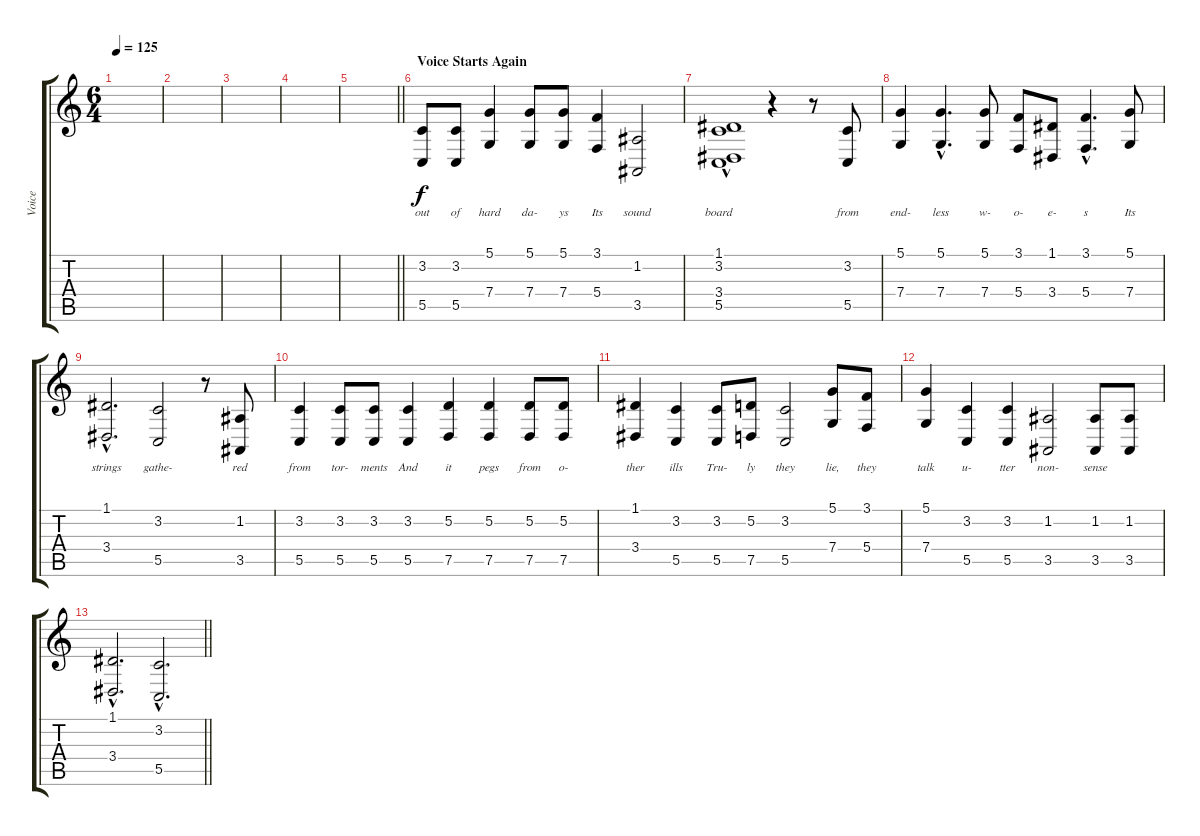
\track ("Voice" "Voice") {instrument lead2sawtooth}
\staff {score tabs}
\tuning (D4 A3 F3 C3 G2 D2) {hide}
\ts (6 4)
\tempo 125
\clef g2
\ks c
|
|
|
|
\barLineRight lightlight
|
\section ("" "Voice Starts Again")
(3.2 5.5).8{lyrics (0 "out") lyrics (1 "") lyrics (2 "") lyrics (3 "") lyrics (4 "") volume 14} (3.2 5.5).8{lyrics (0 "of") lyrics (1 "") lyrics (2 "") lyrics (3 "") lyrics (4 "")} (5.1 7.4).4{lyrics (0 "hard") lyrics (1 "") lyrics (2 "") lyrics (3 "") lyrics (4 "")} (5.1 7.4).8{lyrics (0 "da-") lyrics (1 "") lyrics (2 "") lyrics (3 "") lyrics (4 "")} (5.1 7.4).8{lyrics (0 "ys") lyrics (1 "") lyrics (2 "") lyrics (3 "") lyrics (4 "")} (3.1 5.4).4{lyrics (0 "Its") lyrics (1 "") lyrics (2 "") lyrics (3 "") lyrics (4 "")} (1.2 3.5).2{lyrics (0 "sound") lyrics (1 "") lyrics (2 "") lyrics (3 "") lyrics (4 "")} |
(1.1{hac} 3.2 3.4{hac} 5.5).1{lyrics (0 "board") lyrics (1 "") lyrics (2 "") lyrics (3 "") lyrics (4 "")} r.4 r.8 (3.2 5.5).8{lyrics (0 "from") lyrics (1 "") lyrics (2 "") lyrics (3 "") lyrics (4 "")} |
(5.1 7.4).4{lyrics (0 "end-") lyrics (1 "") lyrics (2 "") lyrics (3 "") lyrics (4 "")} (5.1{hac} 7.4{hac}).4{d lyrics (0 "less") lyrics (1 "") lyrics (2 "") lyrics (3 "") lyrics (4 "")} (5.1 7.4).8{lyrics (0 "w-") lyrics (1 "") lyrics (2 "") lyrics (3 "") lyrics (4 "")} (3.1 5.4).8{lyrics (0 "o-") lyrics (1 "") lyrics (2 "") lyrics (3 "") lyrics (4 "")} (1.1 3.4).8{lyrics (0 "e-") lyrics (1 "") lyrics (2 "") lyrics (3 "") lyrics (4 "")} (3.1{hac} 5.4{hac}).4{d lyrics (0 "s") lyrics (1 "") lyrics (2 "") lyrics (3 "") lyrics (4 "")} (5.1 7.4).8{lyrics (0 "Its") lyrics (1 "") lyrics (2 "") lyrics (3 "") lyrics (4 "")} |
(1.1{hac} 3.4{hac}).2{d lyrics (0 "strings") lyrics (1 "") lyrics (2 "") lyrics (3 "") lyrics (4 "")} (3.2 5.5).2{lyrics (0 "gathe-") lyrics (1 "") lyrics (2 "") lyrics (3 "") lyrics (4 "")} r.8 (1.2 3.5).8{lyrics (0 "red") lyrics (1 "") lyrics (2 "") lyrics (3 "") lyrics (4 "")} |
(3.2 5.5).4{lyrics (0 "from") lyrics (1 "") lyrics (2 "") lyrics (3 "") lyrics (4 "")} (3.2 5.5).8{lyrics (0 "tor-") lyrics (1 "") lyrics (2 "") lyrics (3 "") lyrics (4 "")} (3.2 5.5).8{lyrics (0 "ments") lyrics (1 "") lyrics (2 "") lyrics (3 "") lyrics (4 "")} (3.2 5.5).4{lyrics (0 "And") lyrics (1 "") lyrics (2 "") lyrics (3 "") lyrics (4 "")} (5.2 7.5).4{lyrics (0 "it") lyrics (1 "") lyrics (2 "") lyrics (3 "") lyrics (4 "")} (5.2 7.5).4{lyrics (0 "pegs") lyrics (1 "") lyrics (2 "") lyrics (3 "") lyrics (4 "")} (5.2 7.5).8{lyrics (0 "from") lyrics (1 "") lyrics (2 "") lyrics (3 "") lyrics (4 "")} (5.2 7.5).8{lyrics (0 "o-") lyrics (1 "") lyrics (2 "") lyrics (3 "") lyrics (4 "")} |
(1.1 3.4).4{lyrics (0 "ther") lyrics (1 "") lyrics (2 "") lyrics (3 "") lyrics (4 "")} (3.2 5.5).4{lyrics (0 "ills") lyrics (1 "") lyrics (2 "") lyrics (3 "") lyrics (4 "")} (3.2 5.5).8{lyrics (0 "Tru-") lyrics (1 "") lyrics (2 "") lyrics (3 "") lyrics (4 "")} (5.2 7.5).8{lyrics (0 "ly") lyrics (1 "") lyrics (2 "") lyrics (3 "") lyrics (4 "")} (3.2 5.5).2{lyrics (0 "they") lyrics (1 "") lyrics (2 "") lyrics (3 "") lyrics (4 "")} (5.1 7.4).8{lyrics (0 "lie,") lyrics (1 "") lyrics (2 "") lyrics (3 "") lyrics (4 "")} (3.1 5.4).8{lyrics (0 "they") lyrics (1 "") lyrics (2 "") lyrics (3 "") lyrics (4 "")} |
(5.1 7.4).4{lyrics (0 "talk") lyrics (1 "") lyrics (2 "") lyrics (3 "") lyrics (4 "")} (3.2 5.5).4{lyrics (0 "u-") lyrics (1 "") lyrics (2 "") lyrics (3 "") lyrics (4 "")} (3.2 5.5).4{lyrics (0 "tter") lyrics (1 "") lyrics (2 "") lyrics (3 "") lyrics (4 "")} (1.2 3.5).2{lyrics (0 "non-") lyrics (1 "") lyrics (2 "") lyrics (3 "") lyrics (4 "")} (1.2 3.5).8{lyrics (0 "sense") lyrics (1 "") lyrics (2 "") lyrics (3 "") lyrics (4 "")} (1.2 3.5).8 |
\barLineRight lightlight
(1.1{hac} 3.4{hac}).2{d} (3.2{hac} 5.5{hac}).2{d}
